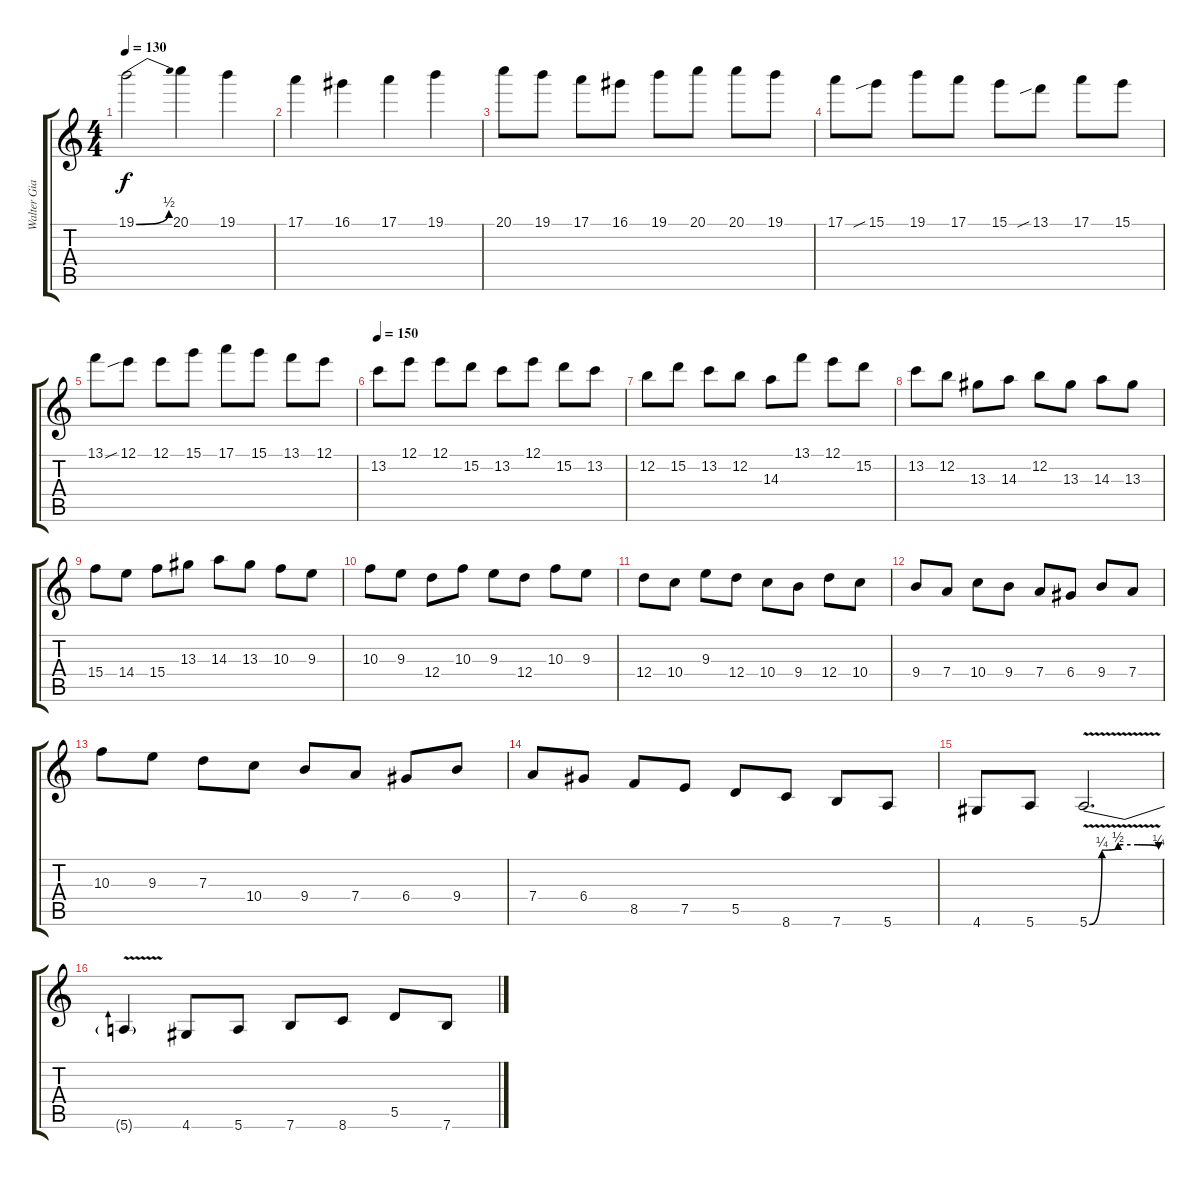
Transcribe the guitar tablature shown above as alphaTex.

\track ("Walter Giardino" "Walter Gia") {instrument distortionguitar}
\staff {score tabs}
\tuning (E4 B3 G3 D3 A2 E2) {hide}
\ts (4 4)
\tempo 130
\clef g2
\ks c
19.1{be (bend 0 0 60 2)}.2{dy f} 20.1.4 19.1.4 |
17.1.4 16.1.4 17.1.4 19.1.4 |
20.1.8 19.1.8 17.1.8 16.1.8 19.1.8 20.1.8 20.1.8 19.1.8 |
17.1.8 15.1{sib}.8 19.1.8 17.1.8 15.1.8 13.1{sib}.8 17.1.8 15.1.8 |
13.1.8 12.1{sib}.8 12.1.8 15.1.8 17.1.8 15.1.8 13.1.8 12.1.8 |
\tempo 150
13.2.8 12.1.8 12.1.8 15.2.8 13.2.8 12.1.8 15.2.8 13.2.8 |
12.2.8 15.2.8 13.2.8 12.2.8 14.3.8 13.1.8 12.1.8 15.2.8 |
13.2.8 12.2.8 13.3.8 14.3.8 12.2.8 13.3.8 14.3.8 13.3.8 |
15.4.8 14.4.8 15.4.8 13.3.8 14.3.8 13.3.8 10.3.8 9.3.8 |
10.3.8 9.3.8 12.4.8 10.3.8 9.3.8 12.4.8 10.3.8 9.3.8 |
12.4.8 10.4.8 9.3.8 12.4.8 10.4.8 9.4.8 12.4.8 10.4.8 |
9.4.8 7.4.8 10.4.8 9.4.8 7.4.8 6.4.8 9.4.8 7.4.8 |
10.3.8 9.3.8 7.3.8 10.4.8 9.4.8 7.4.8 6.4.8 9.4.8 |
7.4.8 6.4.8 8.5.8 7.5.8 5.5.8 8.6.8 7.6.8 5.6.8 |
4.6.8 5.6.8 5.6{be (custom 0 0 11 1 25 2 42 2 60 1) v}.2{d} |
5.6{t}.4 4.6.8 5.6.8 7.6.8 8.6.8 5.5.8 7.6.8
